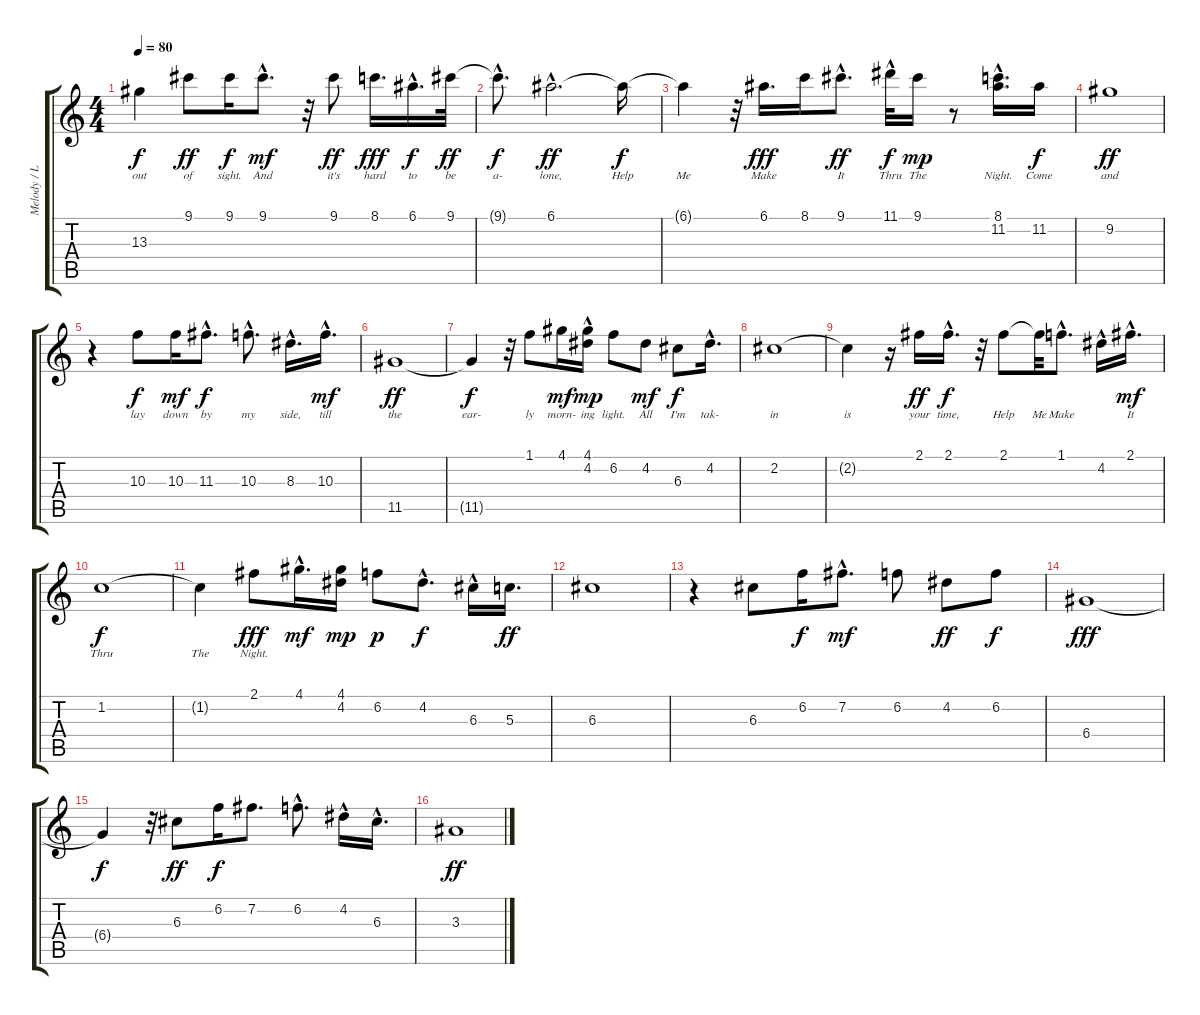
\track ("Melody / Lyrics" "Melody / L") {instrument acousticguitarsteel}
\staff {score tabs}
\tuning (E4 B3 G3 D3 A2 E2) {hide}
\ts (4 4)
\tempo 80
\clef g2
\ks c
13.3{t}.4{lyrics (0 "out") lyrics (1 "") lyrics (2 "") lyrics (3 "") lyrics (4 "") dy f} 9.1.8{lyrics (0 "of") lyrics (1 "") lyrics (2 "") lyrics (3 "") lyrics (4 "") dy ff} 9.1.16{lyrics (0 "sight.") lyrics (1 "") lyrics (2 "") lyrics (3 "") lyrics (4 "") dy f} 9.1{hac}.8{d lyrics (0 "And") lyrics (1 "") lyrics (2 "") lyrics (3 "") lyrics (4 "") dy mf} r.32 9.1.8{lyrics (0 "it's") lyrics (1 "") lyrics (2 "") lyrics (3 "") lyrics (4 "") dy ff} 8.1.16{d lyrics (0 "hard") lyrics (1 "") lyrics (2 "") lyrics (3 "") lyrics (4 "") dy fff} 6.1{hac}.16{d lyrics (0 "to") lyrics (1 "") lyrics (2 "") lyrics (3 "") lyrics (4 "") dy f} 9.1.32{lyrics (0 "be") lyrics (1 "") lyrics (2 "") lyrics (3 "") lyrics (4 "") dy ff} |
9.1{hac t}.8{d lyrics (0 "a-") lyrics (1 "") lyrics (2 "") lyrics (3 "") lyrics (4 "") dy f} 6.1{hac}.2{d lyrics (0 "lone,") lyrics (1 "") lyrics (2 "") lyrics (3 "") lyrics (4 "") dy ff} 6.1{t}.16{lyrics (0 "Help") lyrics (1 "") lyrics (2 "") lyrics (3 "") lyrics (4 "") dy f} |
6.1{t}.4{lyrics (0 "Me") lyrics (1 "") lyrics (2 "") lyrics (3 "") lyrics (4 "")} r.32 6.1.16{d lyrics (0 "Make") lyrics (1 "") lyrics (2 "") lyrics (3 "") lyrics (4 "") dy fff} 8.1.16{lyrics (0 "") lyrics (1 "") lyrics (2 "") lyrics (3 "") lyrics (4 "")} 9.1{hac}.8{d lyrics (0 "It") lyrics (1 "") lyrics (2 "") lyrics (3 "") lyrics (4 "") dy ff} 11.1{hac}.32{lyrics (0 "Thru") lyrics (1 "") lyrics (2 "") lyrics (3 "") lyrics (4 "") dy f} 9.1.16{lyrics (0 "The") lyrics (1 "") lyrics (2 "") lyrics (3 "") lyrics (4 "") dy mp} r.8 (8.1{hac} 11.2).16{d lyrics (0 "Night.") lyrics (1 "") lyrics (2 "") lyrics (3 "") lyrics (4 "")} 11.2.16{lyrics (0 "Come") lyrics (1 "") lyrics (2 "") lyrics (3 "") lyrics (4 "") dy f} |
9.2.1{lyrics (0 "and") lyrics (1 "") lyrics (2 "") lyrics (3 "") lyrics (4 "") dy ff} |
r.4 10.3.8{lyrics (0 "lay") lyrics (1 "") lyrics (2 "") lyrics (3 "") lyrics (4 "") dy f} 10.3.16{lyrics (0 "down") lyrics (1 "") lyrics (2 "") lyrics (3 "") lyrics (4 "") dy mf} 11.3{hac}.8{d lyrics (0 "by") lyrics (1 "") lyrics (2 "") lyrics (3 "") lyrics (4 "") dy f} 10.3{hac}.8{d lyrics (0 "my") lyrics (1 "") lyrics (2 "") lyrics (3 "") lyrics (4 "")} 8.3{hac}.16{d lyrics (0 "side,") lyrics (1 "") lyrics (2 "") lyrics (3 "") lyrics (4 "")} 10.3{hac}.16{d lyrics (0 "till") lyrics (1 "") lyrics (2 "") lyrics (3 "") lyrics (4 "") dy mf} |
11.5.1{lyrics (0 "the") lyrics (1 "") lyrics (2 "") lyrics (3 "") lyrics (4 "") dy ff} |
11.5{t}.4{lyrics (0 "ear-") lyrics (1 "") lyrics (2 "") lyrics (3 "") lyrics (4 "") dy f} r.32 1.1.8{lyrics (0 "ly") lyrics (1 "") lyrics (2 "") lyrics (3 "") lyrics (4 "")} 4.1.16{lyrics (0 "morn-") lyrics (1 "") lyrics (2 "") lyrics (3 "") lyrics (4 "") dy mf} (4.1{hac} 4.2).16{lyrics (0 "ing") lyrics (1 "") lyrics (2 "") lyrics (3 "") lyrics (4 "") dy mp} 6.2.8{lyrics (0 "light.") lyrics (1 "") lyrics (2 "") lyrics (3 "") lyrics (4 "")} 4.2.8{lyrics (0 "All") lyrics (1 "") lyrics (2 "") lyrics (3 "") lyrics (4 "") dy mf} 6.3.8{lyrics (0 "I'm") lyrics (1 "") lyrics (2 "") lyrics (3 "") lyrics (4 "") dy f} 4.2{hac}.16{d lyrics (0 "tak-") lyrics (1 "") lyrics (2 "") lyrics (3 "") lyrics (4 "")} |
2.2.1{lyrics (0 "in") lyrics (1 "") lyrics (2 "") lyrics (3 "") lyrics (4 "")} |
2.2{t}.4{lyrics (0 "is") lyrics (1 "") lyrics (2 "") lyrics (3 "") lyrics (4 "")} r.16 2.1.16{lyrics (0 "your") lyrics (1 "") lyrics (2 "") lyrics (3 "") lyrics (4 "") dy ff} 2.1{hac}.16{d lyrics (0 "time,") lyrics (1 "") lyrics (2 "") lyrics (3 "") lyrics (4 "") dy f} r.32 2.1.8{lyrics (0 "Help") lyrics (1 "") lyrics (2 "") lyrics (3 "") lyrics (4 "")} 2.1{t}.32{lyrics (0 "Me") lyrics (1 "") lyrics (2 "") lyrics (3 "") lyrics (4 "")} 1.1{hac}.8{d lyrics (0 "Make") lyrics (1 "") lyrics (2 "") lyrics (3 "") lyrics (4 "")} 4.2{hac}.16{lyrics (0 "") lyrics (1 "") lyrics (2 "") lyrics (3 "") lyrics (4 "")} 2.1{hac}.16{d lyrics (0 "It") lyrics (1 "") lyrics (2 "") lyrics (3 "") lyrics (4 "") dy mf} |
1.2.1{lyrics (0 "Thru") lyrics (1 "") lyrics (2 "") lyrics (3 "") lyrics (4 "") dy f} |
1.2{t}.4{lyrics (0 "The") lyrics (1 "") lyrics (2 "") lyrics (3 "") lyrics (4 "")} 2.1.8{lyrics (0 "Night.") lyrics (1 "") lyrics (2 "") lyrics (3 "") lyrics (4 "") dy fff} 4.1{hac}.16{d dy mf} (4.1 4.2).16{dy mp} 6.2.8{dy p} 4.2{hac}.8{d dy f} 6.3{hac}.16 5.3.16{d dy ff} |
6.3.1 |
r.4 6.3.8 6.2.16{dy f} 7.2{hac}.8{d dy mf} 6.2.8 4.2.8{dy ff} 6.2.8{dy f} |
6.4.1{dy fff} |
6.4{t}.4{dy f} r.32 6.3.8{dy ff} 6.2.16{dy f} 7.2.8{d} 6.2{hac}.8{d} 4.2{hac}.16 6.3{hac}.16{d} |
3.3.1{dy ff}
